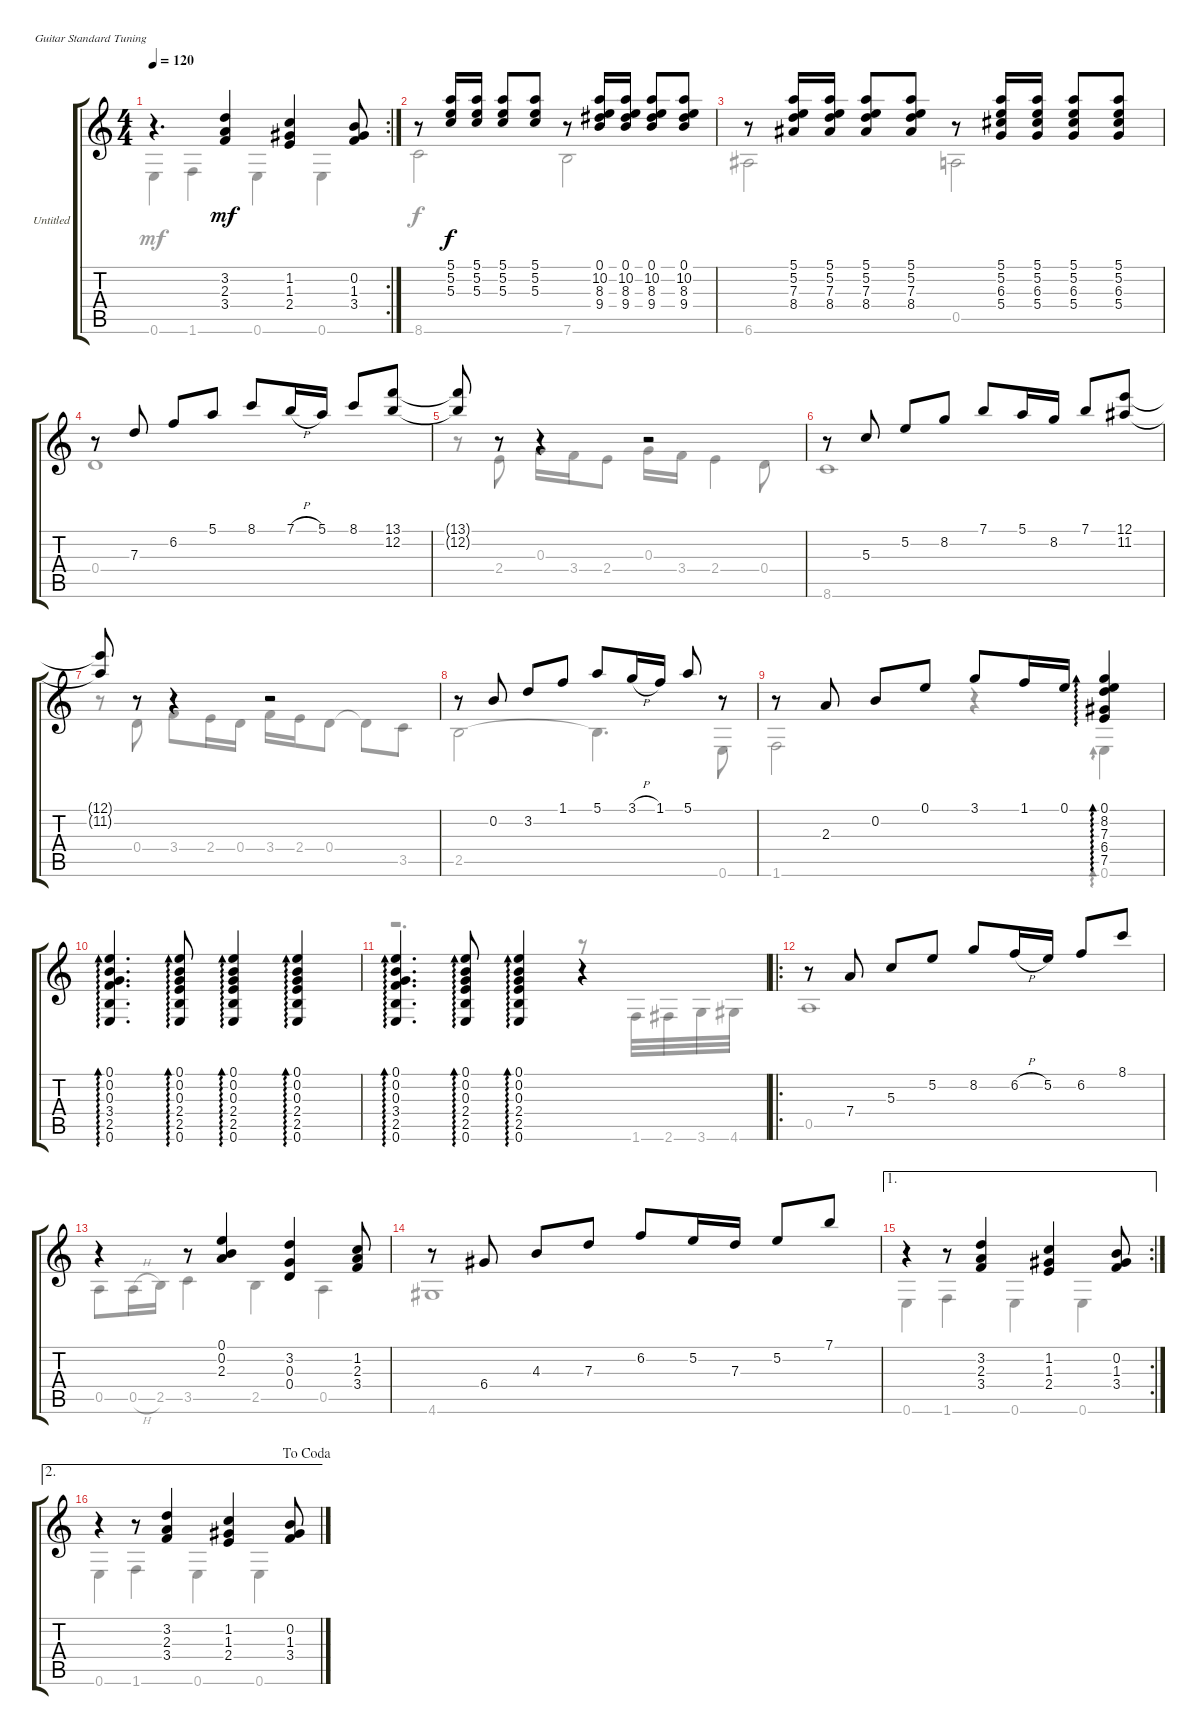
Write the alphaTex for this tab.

\bracketExtendMode groupsimilarinstruments
\firstSystemTrackNameOrientation horizontal
\otherSystemsTrackNameOrientation horizontal
\track ("Untitled" "Untitled") {instrument acousticguitarnylon}
\staff {score tabs}
\tuning (E4 B3 G3 D3 A2 E2)
\voice
\rc 2
\ts (4 4)
\tempo 120
\clef g2
\ks c
r.4{d dy mf} (3.2 2.3 3.4).4 (1.2 1.3 2.4).4 (0.2 1.3 3.4).8 |
r.8 (5.1 5.2 5.3).16{dy f} (5.1 5.2 5.3).16 (5.1 5.2 5.3).8 (5.1 5.2 5.3).8 r.8 (10.2 0.1 8.3 9.4).16 (10.2 0.1 8.3 9.4).16 (10.2 0.1 8.3 9.4).8 (10.2 0.1 8.3 9.4).8 |
r.8 (5.1 5.2 7.3 8.4).16 (5.1 5.2 7.3 8.4).16 (5.1 5.2 7.3 8.4).8 (5.1 5.2 7.3 8.4).8 r.8 (5.1 5.2 6.3 5.4).16 (5.1 5.2 6.3 5.4).16 (5.1 5.2 6.3 5.4).8 (5.1 5.2 6.3 5.4).8 |
r.8 7.3.8 6.2.8 5.1.8 8.1.8 7.1{h}.16 5.1.16 8.1.8 (13.1 12.2).8 |
(13.1{t} 12.2{t}).8 r.8 r.4 r.2 |
r.8 5.3.8 5.2.8 8.2.8 7.1.8 5.1.16 8.2.16 7.1.8 (12.1 11.2).8 |
(12.1{t} 11.2{t}).8 r.8 r.4 r.2 |
r.8 0.2.8 3.2.8 1.1.8 5.1.8 3.1{h}.16 1.1.16 5.1.8 r.8 |
r.8 2.3.8 0.2.8 0.1.8 3.1.8 1.1.16 0.1.16 (8.2 0.1 7.3 6.4 7.5).4{ad 0} |
(0.1 0.2 0.3 3.4 2.5 0.6).4{d ad 0} (0.1 0.2 0.3 2.4 2.5 0.6).8{ad 0} (0.1 0.2 0.3 2.4 2.5 0.6).4{ad 0} (0.1 0.2 0.3 2.4 2.5 0.6).4{ad 0} |
(0.1 0.2 0.3 3.4 2.5 0.6).4{d ad 0} (0.1 0.2 0.3 2.4 2.5 0.6).8{ad 0} (0.1 0.2 0.3 2.4 2.5 0.6).4{ad 0} r.4 |
\ro
r.8 7.4.8 5.3.8 5.2.8 8.2.8 6.2{h}.16 5.2.16 6.2.8 8.1.8 |
r.4 r.8 (0.1 0.2 2.3).4 (3.2 0.3 0.4).4 (1.2 2.3 3.4).8 |
r.8 6.4.8 4.3.8 7.3.8 6.2.8 5.2.16 7.3.16 5.2.8 7.1.8 |
\ae 1
\rc 2
r.4 r.8 (3.2 2.3 3.4).4 (1.2 1.3 2.4).4 (0.2 1.3 3.4).8 |
\ae 2
\jump dacoda
r.4 r.8 (3.2 2.3 3.4).4 (1.2 1.3 2.4).4 (0.2 1.3 3.4).8
\voice
\clef g2
\ottava regular
\simile none
\ks c
0.6.4{dy mf} 1.6.4 0.6.4 0.6.4 |
8.6.2{dy f} 7.6.2 |
6.6.2 0.5.2 |
0.4.1 |
r.8 2.4.8 0.3.16 3.4.16 2.4.8 0.3.16 3.4.16 2.4.4 0.4.8 |
8.6.1 |
r.8 0.4.8 3.4.8 2.4.16 0.4.16 3.4.16 2.4.16 0.4.8 0.4{t}.8 3.5.8 |
2.5.2 2.5{t}.4{d} 0.6.8 |
1.6.2 r.4 0.6.4{ad 0} |
|
r.2{d ad 0} r.8 1.6.32 2.6.32 3.6.32 4.6.32 |
0.5.1 |
0.5.8 0.5{h}.16 2.5.16 3.5.4 2.5.4 0.5.4 |
4.6.1 |
0.6.4 1.6.4 0.6.4 0.6.4 |
0.6.4 1.6.4 0.6.4 0.6.4
